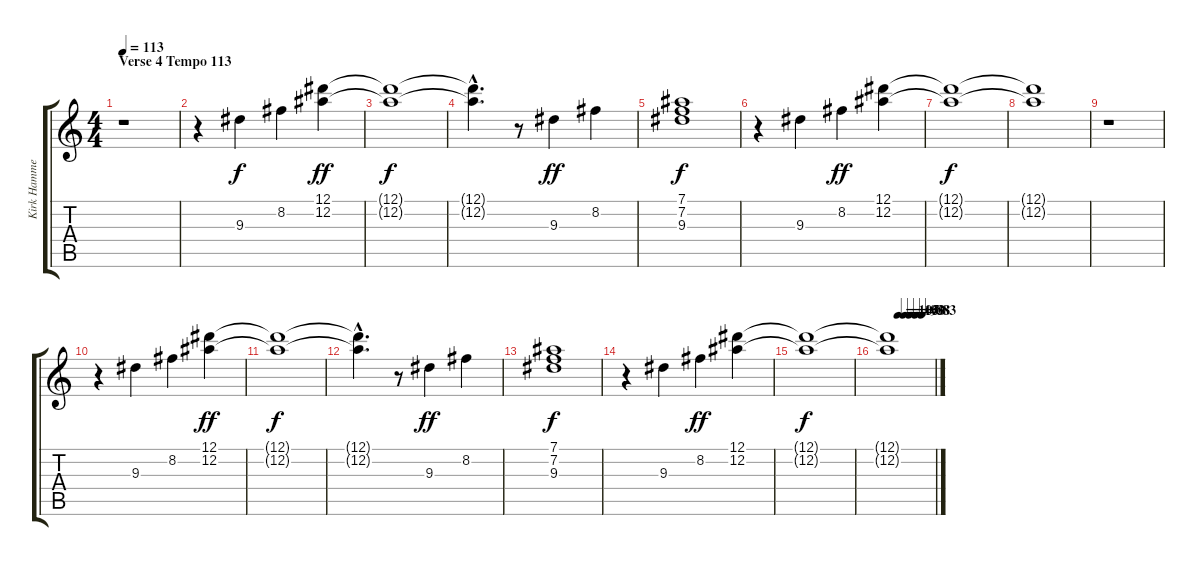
\track ("Kirk Hammett Clean" "Kirk Hamme") {instrument electricguitarjazz}
\staff {score tabs}
\tuning (Eb4 Bb3 Gb3 Db3 Ab2 Eb2) {hide}
\ts (4 4)
\section ("" "Verse 4 Tempo 113")
\tempo 113
\clef g2
\ks c
r.1{dy ff} |
r.4 9.3.4{dy f} 8.2.4 (12.1 12.2).4{dy ff} |
(12.1{t} 12.2{t}).1{dy f} |
(12.1{hac t} 12.2{hac t}).4{d} r.8 9.3.4{dy ff} 8.2.4 |
(7.1 7.2 9.3).1{dy f} |
r.4 9.3.4 8.2.4{dy ff} (12.1 12.2).4 |
(12.1{t} 12.2{t}).1{dy f} |
(12.1{t} 12.2{t}).1 |
r.1 |
r.4 9.3.4 8.2.4 (12.1 12.2).4{dy ff} |
(12.1{t} 12.2{t}).1{dy f} |
(12.1{hac t} 12.2{hac t}).4{d} r.8 9.3.4{dy ff} 8.2.4 |
(7.1 7.2 9.3).1{dy f} |
r.4 9.3.4 8.2.4{dy ff} (12.1 12.2).4 |
(12.1{t} 12.2{t}).1{dy f} |
\tempo (105 0.25)
\tempo (100 0.375)
\tempo (93 0.5)
\tempo (88 0.625)
\tempo (83 0.75)
(12.1{t} 12.2{t}).1
